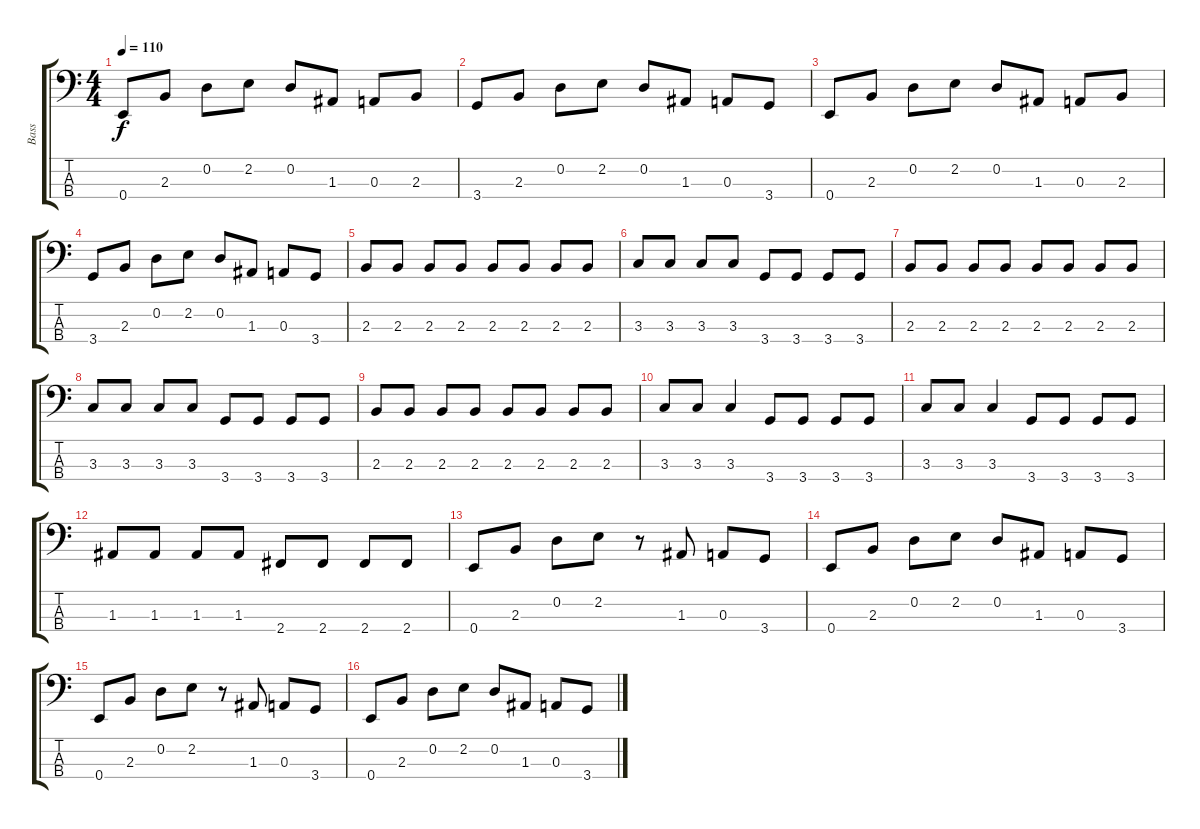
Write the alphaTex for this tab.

\track ("Bass" "Bass") {instrument electricbassfinger}
\staff {score tabs}
\tuning (G2 D2 A1 E1) {hide}
\ts (4 4)
\tempo 110
\clef f4
\ks c
0.4.8{dy f} 2.3.8 0.2.8 2.2.8 0.2.8 1.3.8 0.3.8 2.3.8 |
3.4.8 2.3.8 0.2.8 2.2.8 0.2.8 1.3.8 0.3.8 3.4.8 |
0.4.8 2.3.8 0.2.8 2.2.8 0.2.8 1.3.8 0.3.8 2.3.8 |
3.4.8 2.3.8 0.2.8 2.2.8 0.2.8 1.3.8 0.3.8 3.4.8 |
2.3.8 2.3.8 2.3.8 2.3.8 2.3.8 2.3.8 2.3.8 2.3.8 |
3.3.8 3.3.8 3.3.8 3.3.8 3.4.8 3.4.8 3.4.8 3.4.8 |
2.3.8 2.3.8 2.3.8 2.3.8 2.3.8 2.3.8 2.3.8 2.3.8 |
3.3.8 3.3.8 3.3.8 3.3.8 3.4.8 3.4.8 3.4.8 3.4.8 |
2.3.8 2.3.8 2.3.8 2.3.8 2.3.8 2.3.8 2.3.8 2.3.8 |
3.3.8 3.3.8 3.3.4 3.4.8 3.4.8 3.4.8 3.4.8 |
3.3.8 3.3.8 3.3.4 3.4.8 3.4.8 3.4.8 3.4.8 |
1.3.8 1.3.8 1.3.8 1.3.8 2.4.8 2.4.8 2.4.8 2.4.8 |
0.4.8 2.3.8 0.2.8 2.2.8 r.8 1.3.8 0.3.8 3.4.8 |
0.4.8 2.3.8 0.2.8 2.2.8 0.2.8 1.3.8 0.3.8 3.4.8 |
0.4.8 2.3.8 0.2.8 2.2.8 r.8 1.3.8 0.3.8 3.4.8 |
0.4.8 2.3.8 0.2.8 2.2.8 0.2.8 1.3.8 0.3.8 3.4.8
